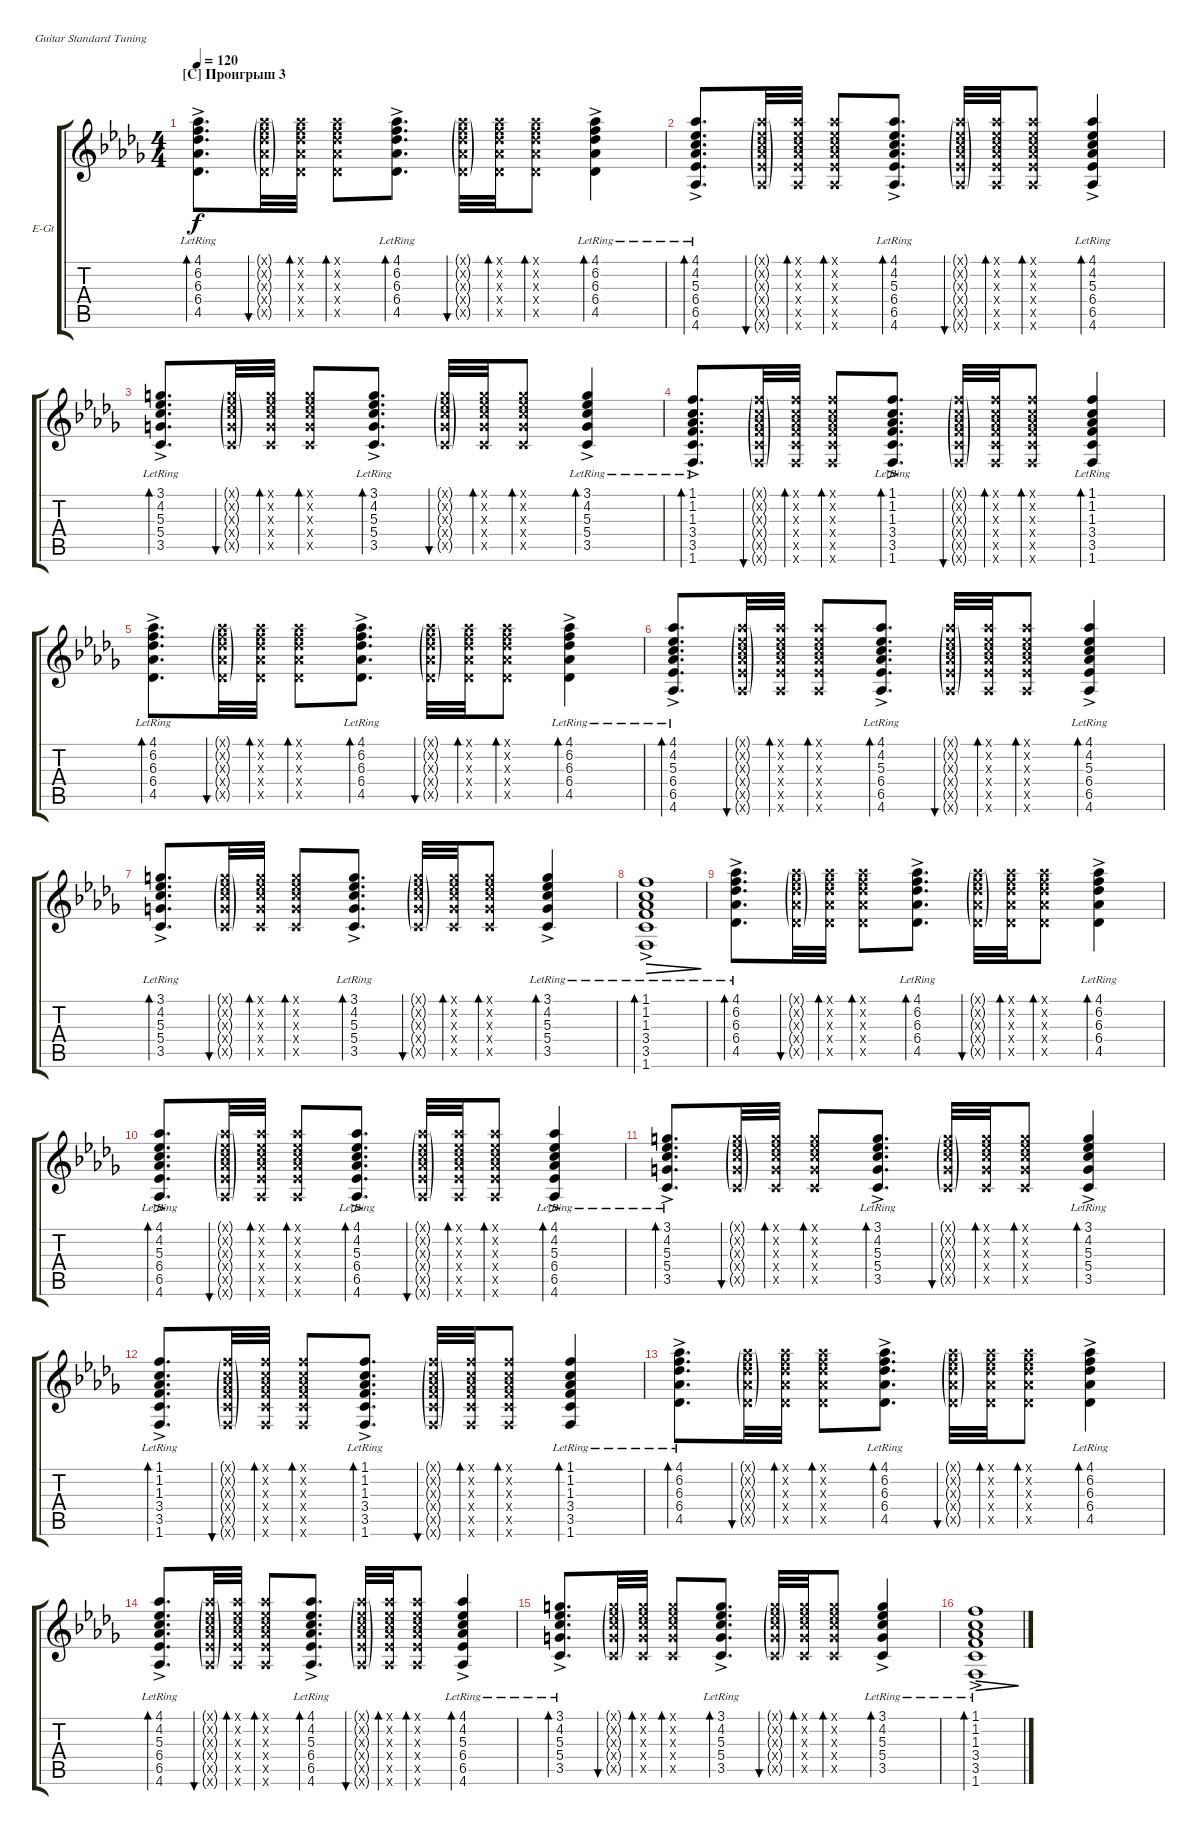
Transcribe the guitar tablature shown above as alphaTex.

\defaultSystemsLayout 4
\bracketExtendMode groupsimilarinstruments
\firstSystemTrackNameOrientation horizontal
\otherSystemsTrackNameOrientation horizontal
\track ("Гитара 2" "E-Gt") {instrument acousticgrandpiano}
\staff {score tabs}
\tuning (E4 B3 G3 D3 A2 E2)
\displaytranspose 12
\ts (4 4)
\section ("C" "Проигрыш 3")
\tempo 120
\clef g2
\ks db
(4.1{ac lr} 6.4{ac lr} 6.3{ac lr} 4.5{ac lr} 6.2{ac lr}).8{d bd 30 dy f} (4.1{g x} 6.4{g x} 6.3{g x} 4.5{g x} 6.2{g x}).32{bu 30} (4.1{x} 6.4{x} 6.3{x} 4.5{x} 6.2{x}).32{bd 30} (4.1{x} 6.4{x} 6.3{x} 4.5{x} 6.2{x}).8{bd 30} (4.1{ac lr} 6.4{ac lr} 6.3{ac lr} 4.5{ac lr} 6.2{ac lr}).8{d bd 30} (4.1{g x} 6.4{g x} 6.3{g x} 4.5{g x} 6.2{g x}).32{bu 30} (4.1{x} 6.4{x} 6.3{x} 4.5{x} 6.2{x}).32{bd 30} (4.1{x} 6.4{x} 6.3{x} 4.5{x} 6.2{x}).8{bd 30} (4.1{ac lr} 6.4{ac lr} 6.3{ac lr} 4.5{ac lr} 6.2{ac lr}).4{bd 30} |
(6.5{ac lr} 6.4{ac lr} 5.3{ac lr} 4.2{ac lr} 4.1{ac lr} 4.6{ac lr}).8{d bd 30} (6.5{g x} 6.4{g x} 5.3{g x} 4.2{g x} 4.1{g x} 4.6{g x}).32{bu 30} (6.5{x} 6.4{x} 5.3{x} 4.2{x} 4.1{x} 4.6{x}).32{bd 60} (6.5{x} 6.4{x} 5.3{x} 4.2{x} 4.1{x} 4.6{x}).8{bd 234} (6.5{ac lr} 6.4{ac lr} 5.3{ac lr} 4.2{ac lr} 4.1{ac lr} 4.6{ac lr}).8{d bd 30} (6.5{g x} 6.4{g x} 5.3{g x} 4.2{g x} 4.1{g x} 4.6{g x}).32{bu 30} (6.5{x} 6.4{x} 5.3{x} 4.2{x} 4.1{x} 4.6{x}).32{bd 60} (6.5{x} 6.4{x} 5.3{x} 4.2{x} 4.1{x} 4.6{x}).8{bd 234} (6.5{ac lr} 6.4{ac lr} 5.3{ac lr} 4.2{ac lr} 4.1{ac lr} 4.6{ac lr}).4{bd 30} |
(3.1{ac lr} 4.2{ac lr} 5.4{ac lr} 5.3{ac lr} 3.5{ac lr}).8{d bd 30} (3.1{g x} 4.2{g x} 5.4{g x} 5.3{g x} 3.5{g x}).32{bu 60} (3.1{x} 4.2{x} 5.4{x} 5.3{x} 3.5{x}).32{bd 231} (3.1{x} 4.2{x} 5.4{x} 5.3{x} 3.5{x}).8{bd 231} (3.1{ac lr} 4.2{ac lr} 5.4{ac lr} 5.3{ac lr} 3.5{ac lr}).8{d bd 30} (3.1{g x} 4.2{g x} 5.4{g x} 5.3{g x} 3.5{g x}).32{bu 60} (3.1{x} 4.2{x} 5.4{x} 5.3{x} 3.5{x}).32{bd 231} (3.1{x} 4.2{x} 5.4{x} 5.3{x} 3.5{x}).8{bd 231} (3.1{ac lr} 4.2{ac lr} 5.4{ac lr} 5.3{ac lr} 3.5{ac lr}).4{bd 30} |
(1.1{ac lr} 1.2{ac lr} 1.3{ac lr} 3.4{ac lr} 3.5{ac lr} 1.6{ac lr}).8{d bd 30} (1.1{g x} 1.2{g x} 1.3{g x} 3.4{g x} 3.5{g x} 1.6{g x}).32{bu 30} (1.1{x} 1.2{x} 1.3{x} 3.4{x} 3.5{x} 1.6{x}).32{bd 30} (1.1{x} 1.2{x} 1.3{x} 3.4{x} 3.5{x} 1.6{x}).8{bd 30} (1.1{ac lr} 1.2{ac lr} 1.3{ac lr} 3.4{ac lr} 3.5{ac lr} 1.6{ac lr}).8{d bd 30} (1.1{g x} 1.2{g x} 1.3{g x} 3.4{g x} 3.5{g x} 1.6{g x}).32{bu 30} (1.1{x} 1.2{x} 1.3{x} 3.4{x} 3.5{x} 1.6{x}).32{bd 30} (1.1{x} 1.2{x} 1.3{x} 3.4{x} 3.5{x} 1.6{x}).8{bd 30} (1.1{lr} 1.2{lr} 1.3{lr} 3.4{lr} 3.5{lr} 1.6{lr}).4{bd 30} |
(4.1{ac lr} 6.4{ac lr} 6.3{ac lr} 4.5{ac lr} 6.2{ac lr}).8{d bd 30} (4.1{g x} 6.4{g x} 6.3{g x} 4.5{g x} 6.2{g x}).32{bu 30} (4.1{x} 6.4{x} 6.3{x} 4.5{x} 6.2{x}).32{bd 30} (4.1{x} 6.4{x} 6.3{x} 4.5{x} 6.2{x}).8{bd 30} (4.1{ac lr} 6.4{ac lr} 6.3{ac lr} 4.5{ac lr} 6.2{ac lr}).8{d bd 30} (4.1{g x} 6.4{g x} 6.3{g x} 4.5{g x} 6.2{g x}).32{bu 30} (4.1{x} 6.4{x} 6.3{x} 4.5{x} 6.2{x}).32{bd 30} (4.1{x} 6.4{x} 6.3{x} 4.5{x} 6.2{x}).8{bd 30} (4.1{ac lr} 6.4{ac lr} 6.3{ac lr} 4.5{ac lr} 6.2{ac lr}).4{bd 30} |
(6.5{ac lr} 6.4{ac lr} 5.3{ac lr} 4.2{ac lr} 4.1{ac lr} 4.6{ac lr}).8{d bd 30} (6.5{g x} 6.4{g x} 5.3{g x} 4.2{g x} 4.1{g x} 4.6{g x}).32{bu 30} (6.5{x} 6.4{x} 5.3{x} 4.2{x} 4.1{x} 4.6{x}).32{bd 60} (6.5{x} 6.4{x} 5.3{x} 4.2{x} 4.1{x} 4.6{x}).8{bd 234} (6.5{ac lr} 6.4{ac lr} 5.3{ac lr} 4.2{ac lr} 4.1{ac lr} 4.6{ac lr}).8{d bd 30} (6.5{g x} 6.4{g x} 5.3{g x} 4.2{g x} 4.1{g x} 4.6{g x}).32{bu 30} (6.5{x} 6.4{x} 5.3{x} 4.2{x} 4.1{x} 4.6{x}).32{bd 60} (6.5{x} 6.4{x} 5.3{x} 4.2{x} 4.1{x} 4.6{x}).8{bd 234} (6.5{ac lr} 6.4{ac lr} 5.3{ac lr} 4.2{ac lr} 4.1{ac lr} 4.6{ac lr}).4{bd 30} |
(3.1{ac lr} 4.2{ac lr} 5.4{ac lr} 5.3{ac lr} 3.5{ac lr}).8{d bd 30} (3.1{g x} 4.2{g x} 5.4{g x} 5.3{g x} 3.5{g x}).32{bu 60} (3.1{x} 4.2{x} 5.4{x} 5.3{x} 3.5{x}).32{bd 231} (3.1{x} 4.2{x} 5.4{x} 5.3{x} 3.5{x}).8{bd 231} (3.1{ac lr} 4.2{ac lr} 5.4{ac lr} 5.3{ac lr} 3.5{ac lr}).8{d bd 30} (3.1{g x} 4.2{g x} 5.4{g x} 5.3{g x} 3.5{g x}).32{bu 60} (3.1{x} 4.2{x} 5.4{x} 5.3{x} 3.5{x}).32{bd 231} (3.1{x} 4.2{x} 5.4{x} 5.3{x} 3.5{x}).8{bd 231} (3.1{ac lr} 4.2{ac lr} 5.4{ac lr} 5.3{ac lr} 3.5{ac lr}).4{bd 30} |
(1.1{ac lr} 1.2{ac lr} 1.3{ac lr} 3.4{ac lr} 3.5{ac lr} 1.6{ac lr}).1{bd 30 dec} |
(4.1{ac lr} 6.4{ac lr} 6.3{ac lr} 4.5{ac lr} 6.2{ac lr}).8{d bd 30} (4.1{g x} 6.4{g x} 6.3{g x} 4.5{g x} 6.2{g x}).32{bu 30} (4.1{x} 6.4{x} 6.3{x} 4.5{x} 6.2{x}).32{bd 30} (4.1{x} 6.4{x} 6.3{x} 4.5{x} 6.2{x}).8{bd 30} (4.1{ac lr} 6.4{ac lr} 6.3{ac lr} 4.5{ac lr} 6.2{ac lr}).8{d bd 30} (4.1{g x} 6.4{g x} 6.3{g x} 4.5{g x} 6.2{g x}).32{bu 30} (4.1{x} 6.4{x} 6.3{x} 4.5{x} 6.2{x}).32{bd 30} (4.1{x} 6.4{x} 6.3{x} 4.5{x} 6.2{x}).8{bd 30} (4.1{ac lr} 6.4{ac lr} 6.3{ac lr} 4.5{ac lr} 6.2{ac lr}).4{bd 30} |
(6.5{ac lr} 6.4{ac lr} 5.3{ac lr} 4.2{ac lr} 4.1{ac lr} 4.6{ac lr}).8{d bd 30} (6.5{g x} 6.4{g x} 5.3{g x} 4.2{g x} 4.1{g x} 4.6{g x}).32{bu 30} (6.5{x} 6.4{x} 5.3{x} 4.2{x} 4.1{x} 4.6{x}).32{bd 60} (6.5{x} 6.4{x} 5.3{x} 4.2{x} 4.1{x} 4.6{x}).8{bd 234} (6.5{ac lr} 6.4{ac lr} 5.3{ac lr} 4.2{ac lr} 4.1{ac lr} 4.6{ac lr}).8{d bd 30} (6.5{g x} 6.4{g x} 5.3{g x} 4.2{g x} 4.1{g x} 4.6{g x}).32{bu 30} (6.5{x} 6.4{x} 5.3{x} 4.2{x} 4.1{x} 4.6{x}).32{bd 60} (6.5{x} 6.4{x} 5.3{x} 4.2{x} 4.1{x} 4.6{x}).8{bd 234} (6.5{ac lr} 6.4{ac lr} 5.3{ac lr} 4.2{ac lr} 4.1{ac lr} 4.6{ac lr}).4{bd 30} |
(3.1{ac lr} 4.2{ac lr} 5.4{ac lr} 5.3{ac lr} 3.5{ac lr}).8{d bd 30} (3.1{g x} 4.2{g x} 5.4{g x} 5.3{g x} 3.5{g x}).32{bu 60} (3.1{x} 4.2{x} 5.4{x} 5.3{x} 3.5{x}).32{bd 231} (3.1{x} 4.2{x} 5.4{x} 5.3{x} 3.5{x}).8{bd 231} (3.1{ac lr} 4.2{ac lr} 5.4{ac lr} 5.3{ac lr} 3.5{ac lr}).8{d bd 30} (3.1{g x} 4.2{g x} 5.4{g x} 5.3{g x} 3.5{g x}).32{bu 60} (3.1{x} 4.2{x} 5.4{x} 5.3{x} 3.5{x}).32{bd 231} (3.1{x} 4.2{x} 5.4{x} 5.3{x} 3.5{x}).8{bd 231} (3.1{ac lr} 4.2{ac lr} 5.4{ac lr} 5.3{ac lr} 3.5{ac lr}).4{bd 30} |
(1.1{ac lr} 1.2{ac lr} 1.3{ac lr} 3.4{ac lr} 3.5{ac lr} 1.6{ac lr}).8{d bd 30} (1.1{g x} 1.2{g x} 1.3{g x} 3.4{g x} 3.5{g x} 1.6{g x}).32{bu 30} (1.1{x} 1.2{x} 1.3{x} 3.4{x} 3.5{x} 1.6{x}).32{bd 30} (1.1{x} 1.2{x} 1.3{x} 3.4{x} 3.5{x} 1.6{x}).8{bd 30} (1.1{ac lr} 1.2{ac lr} 1.3{ac lr} 3.4{ac lr} 3.5{ac lr} 1.6{ac lr}).8{d bd 30} (1.1{g x} 1.2{g x} 1.3{g x} 3.4{g x} 3.5{g x} 1.6{g x}).32{bu 30} (1.1{x} 1.2{x} 1.3{x} 3.4{x} 3.5{x} 1.6{x}).32{bd 30} (1.1{x} 1.2{x} 1.3{x} 3.4{x} 3.5{x} 1.6{x}).8{bd 30} (1.1{lr} 1.2{lr} 1.3{lr} 3.4{lr} 3.5{lr} 1.6{lr}).4{bd 30} |
(4.1{ac lr} 6.4{ac lr} 6.3{ac lr} 4.5{ac lr} 6.2{ac lr}).8{d bd 30} (4.1{g x} 6.4{g x} 6.3{g x} 4.5{g x} 6.2{g x}).32{bu 30} (4.1{x} 6.4{x} 6.3{x} 4.5{x} 6.2{x}).32{bd 30} (4.1{x} 6.4{x} 6.3{x} 4.5{x} 6.2{x}).8{bd 30} (4.1{ac lr} 6.4{ac lr} 6.3{ac lr} 4.5{ac lr} 6.2{ac lr}).8{d bd 30} (4.1{g x} 6.4{g x} 6.3{g x} 4.5{g x} 6.2{g x}).32{bu 30} (4.1{x} 6.4{x} 6.3{x} 4.5{x} 6.2{x}).32{bd 30} (4.1{x} 6.4{x} 6.3{x} 4.5{x} 6.2{x}).8{bd 30} (4.1{ac lr} 6.4{ac lr} 6.3{ac lr} 4.5{ac lr} 6.2{ac lr}).4{bd 30} |
(6.5{ac lr} 6.4{ac lr} 5.3{ac lr} 4.2{ac lr} 4.1{ac lr} 4.6{ac lr}).8{d bd 30} (6.5{g x} 6.4{g x} 5.3{g x} 4.2{g x} 4.1{g x} 4.6{g x}).32{bu 30} (6.5{x} 6.4{x} 5.3{x} 4.2{x} 4.1{x} 4.6{x}).32{bd 60} (6.5{x} 6.4{x} 5.3{x} 4.2{x} 4.1{x} 4.6{x}).8{bd 234} (6.5{ac lr} 6.4{ac lr} 5.3{ac lr} 4.2{ac lr} 4.1{ac lr} 4.6{ac lr}).8{d bd 30} (6.5{g x} 6.4{g x} 5.3{g x} 4.2{g x} 4.1{g x} 4.6{g x}).32{bu 30} (6.5{x} 6.4{x} 5.3{x} 4.2{x} 4.1{x} 4.6{x}).32{bd 60} (6.5{x} 6.4{x} 5.3{x} 4.2{x} 4.1{x} 4.6{x}).8{bd 234} (6.5{ac lr} 6.4{ac lr} 5.3{ac lr} 4.2{ac lr} 4.1{ac lr} 4.6{ac lr}).4{bd 30} |
(3.1{ac lr} 4.2{ac lr} 5.4{ac lr} 5.3{ac lr} 3.5{ac lr}).8{d bd 30} (3.1{g x} 4.2{g x} 5.4{g x} 5.3{g x} 3.5{g x}).32{bu 60} (3.1{x} 4.2{x} 5.4{x} 5.3{x} 3.5{x}).32{bd 231} (3.1{x} 4.2{x} 5.4{x} 5.3{x} 3.5{x}).8{bd 231} (3.1{ac lr} 4.2{ac lr} 5.4{ac lr} 5.3{ac lr} 3.5{ac lr}).8{d bd 30} (3.1{g x} 4.2{g x} 5.4{g x} 5.3{g x} 3.5{g x}).32{bu 60} (3.1{x} 4.2{x} 5.4{x} 5.3{x} 3.5{x}).32{bd 231} (3.1{x} 4.2{x} 5.4{x} 5.3{x} 3.5{x}).8{bd 231} (3.1{ac lr} 4.2{ac lr} 5.4{ac lr} 5.3{ac lr} 3.5{ac lr}).4{bd 30} |
(1.1{ac lr} 1.2{ac lr} 1.3{ac lr} 3.4{ac lr} 3.5{ac lr} 1.6{ac lr}).1{bd 30 dec}
